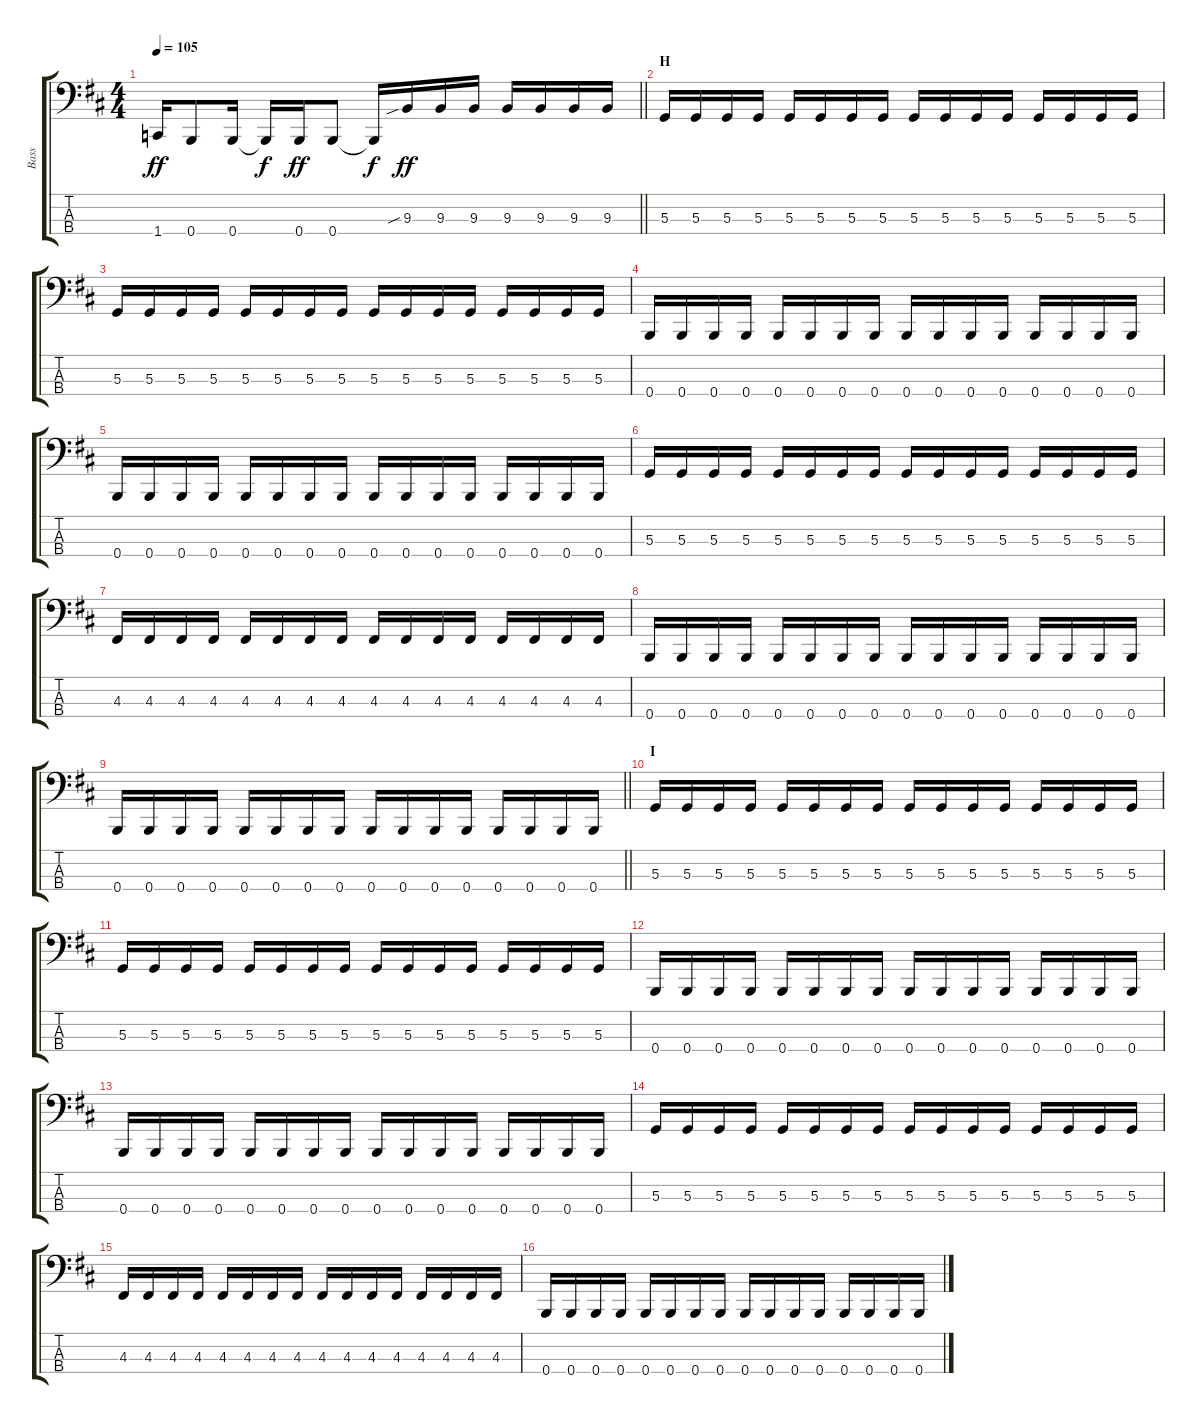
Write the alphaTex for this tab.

\track ("Bass" "Bass") {instrument electricbasspick}
\staff {score tabs}
\tuning (C2 G1 D1 B0) {hide}
\ts (4 4)
\tempo 105
\clef f4
\barLineRight lightlight
\ks d
1.4.16{dy ff} 0.4.8 0.4.16 0.4{t}.16{dy f} 0.4.16{dy ff} 0.4.8 0.4{t}.16{dy f} 9.3{sib}.16{dy ff} 9.3.16 9.3.16 9.3.16 9.3.16 9.3.16 9.3.16 |
\section ("" "H")
5.3.16 5.3.16 5.3.16 5.3.16 5.3.16 5.3.16 5.3.16 5.3.16 5.3.16 5.3.16 5.3.16 5.3.16 5.3.16 5.3.16 5.3.16 5.3.16 |
5.3.16 5.3.16 5.3.16 5.3.16 5.3.16 5.3.16 5.3.16 5.3.16 5.3.16 5.3.16 5.3.16 5.3.16 5.3.16 5.3.16 5.3.16 5.3.16 |
0.4.16 0.4.16 0.4.16 0.4.16 0.4.16 0.4.16 0.4.16 0.4.16 0.4.16 0.4.16 0.4.16 0.4.16 0.4.16 0.4.16 0.4.16 0.4.16 |
0.4.16 0.4.16 0.4.16 0.4.16 0.4.16 0.4.16 0.4.16 0.4.16 0.4.16 0.4.16 0.4.16 0.4.16 0.4.16 0.4.16 0.4.16 0.4.16 |
5.3.16 5.3.16 5.3.16 5.3.16 5.3.16 5.3.16 5.3.16 5.3.16 5.3.16 5.3.16 5.3.16 5.3.16 5.3.16 5.3.16 5.3.16 5.3.16 |
4.3.16 4.3.16 4.3.16 4.3.16 4.3.16 4.3.16 4.3.16 4.3.16 4.3.16 4.3.16 4.3.16 4.3.16 4.3.16 4.3.16 4.3.16 4.3.16 |
0.4.16 0.4.16 0.4.16 0.4.16 0.4.16 0.4.16 0.4.16 0.4.16 0.4.16 0.4.16 0.4.16 0.4.16 0.4.16 0.4.16 0.4.16 0.4.16 |
\barLineRight lightlight
0.4.16 0.4.16 0.4.16 0.4.16 0.4.16 0.4.16 0.4.16 0.4.16 0.4.16 0.4.16 0.4.16 0.4.16 0.4.16 0.4.16 0.4.16 0.4.16 |
\section ("" "I")
5.3.16 5.3.16 5.3.16 5.3.16 5.3.16 5.3.16 5.3.16 5.3.16 5.3.16 5.3.16 5.3.16 5.3.16 5.3.16 5.3.16 5.3.16 5.3.16 |
5.3.16 5.3.16 5.3.16 5.3.16 5.3.16 5.3.16 5.3.16 5.3.16 5.3.16 5.3.16 5.3.16 5.3.16 5.3.16 5.3.16 5.3.16 5.3.16 |
0.4.16 0.4.16 0.4.16 0.4.16 0.4.16 0.4.16 0.4.16 0.4.16 0.4.16 0.4.16 0.4.16 0.4.16 0.4.16 0.4.16 0.4.16 0.4.16 |
0.4.16 0.4.16 0.4.16 0.4.16 0.4.16 0.4.16 0.4.16 0.4.16 0.4.16 0.4.16 0.4.16 0.4.16 0.4.16 0.4.16 0.4.16 0.4.16 |
5.3.16 5.3.16 5.3.16 5.3.16 5.3.16 5.3.16 5.3.16 5.3.16 5.3.16 5.3.16 5.3.16 5.3.16 5.3.16 5.3.16 5.3.16 5.3.16 |
4.3.16 4.3.16 4.3.16 4.3.16 4.3.16 4.3.16 4.3.16 4.3.16 4.3.16 4.3.16 4.3.16 4.3.16 4.3.16 4.3.16 4.3.16 4.3.16 |
0.4.16 0.4.16 0.4.16 0.4.16 0.4.16 0.4.16 0.4.16 0.4.16 0.4.16 0.4.16 0.4.16 0.4.16 0.4.16 0.4.16 0.4.16 0.4.16
